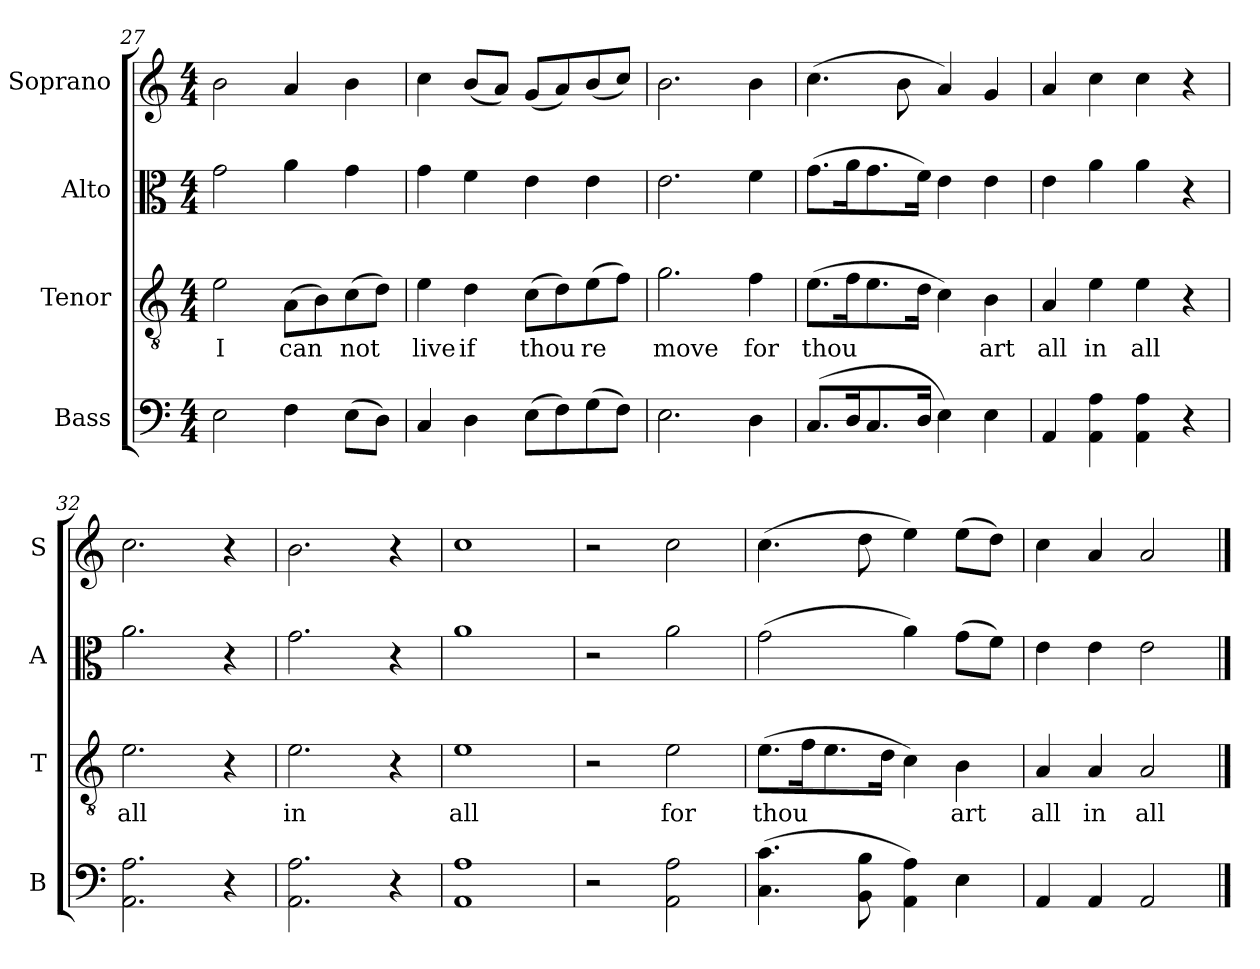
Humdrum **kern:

**kern	**kern	**text	**kern	**kern
*part4	*part3	*part3	*part2	*part1
*staff4	*staff3	*staff3	*staff2	*staff1
*I"Bass	*I"Tenor	*	*I"Alto	*I"Soprano
*I'B	*I'T	*	*I'A	*I'S
*clefF4	*clefGv2	*	*clefC3	*clefG2
*k[]	*k[]	*	*k[]	*k[]
*C:	*C:	*	*C:	*C:
*M4/4	*M4/4	*	*M4/4	*M4/4
=27	=27	=27	=27	=27
2E\	2e\	I	2g\	2b\
4F\	(8A\L	can	4a\	4a/
.	8B\)	.	.	.
(8E\L	(8c\	not	4g\	4b\
8D\J)	8d\J)	.	.	.
=28	=28	=28	=28	=28
4C/	4e\	live	4g\	4cc\
4D\	4d\	if	4f\	(8b/L
.	.	.	.	8a/J)
(8E\L	(8c\L	thou	4e\	(8g/L
8F\)	8d\)	.	.	8a/)
(8G\	(8e\	re	4e\	(8b/
8F\J)	8f\J)	.	.	8cc/J)
=29	=29	=29	=29	=29
2.E\	2.g\	move	2.e\	2.b\
4D\	4f\	for	4f\	4b\
!!LO:LB:g=z
=30	=30	=30	=30	=30
(8.C/L	(8.e\L	thou	(8.g\L	(4.cc\
16D/K	16f\K	.	16a\K	.
8.C/	8.e\	.	8.g\	.
.	.	.	.	8b\
16D/Jk	16d\Jk	.	16f\Jk)	.
4E\)	4c\)	.	4e\	4a/)
4E\	4B\	art	4e\	4g/
=31	=31	=31	=31	=31
4AA/	4A/	all	4e\	4a/
4AA\ 4A\	4e\	in	4a\	4cc\
4AA\ 4A\	4e\	all	4a\	4cc\
4r	4r	.	4r	4r
=32	=32	=32	=32	=32
2.AA\ 2.A\	2.e\	all	2.a\	2.cc\
4r	4r	.	4r	4r
=33	=33	=33	=33	=33
2.AA\ 2.A\	2.e\	in	2.g\	2.b\
4r	4r	.	4r	4r
=34	=34	=34	=34	=34
1AA 1A	1e	all	1a	1cc
=35	=35	=35	=35	=35
2r	2r	.	2r	2r
2AA\ 2A\	2e\	for	2a\	2cc\
=36	=36	=36	=36	=36
(4.C\ 4.c\	(8.e\L	thou	(2g\	(4.cc\
.	16f\K	.	.	.
.	8.e\	.	.	.
8BB\ 8B\	.	.	.	8dd\
.	16d\Jk	.	.	.
4AA\ 4A\)	4c\)	.	4a\)	4ee\)
4E\	4B\	art	(8g\L	(8ee\L
.	.	.	8f\J)	8dd\J)
!!LO:PB:g=z
=37	=37	=37	=37	=37
4AA/	4A/	all	4e\	4cc\
4AA/	4A/	in	4e\	4a/
2AA/	2A/	all	2e\	2a/
==	==	==	==	==
*-	*-	*-	*-	*-
